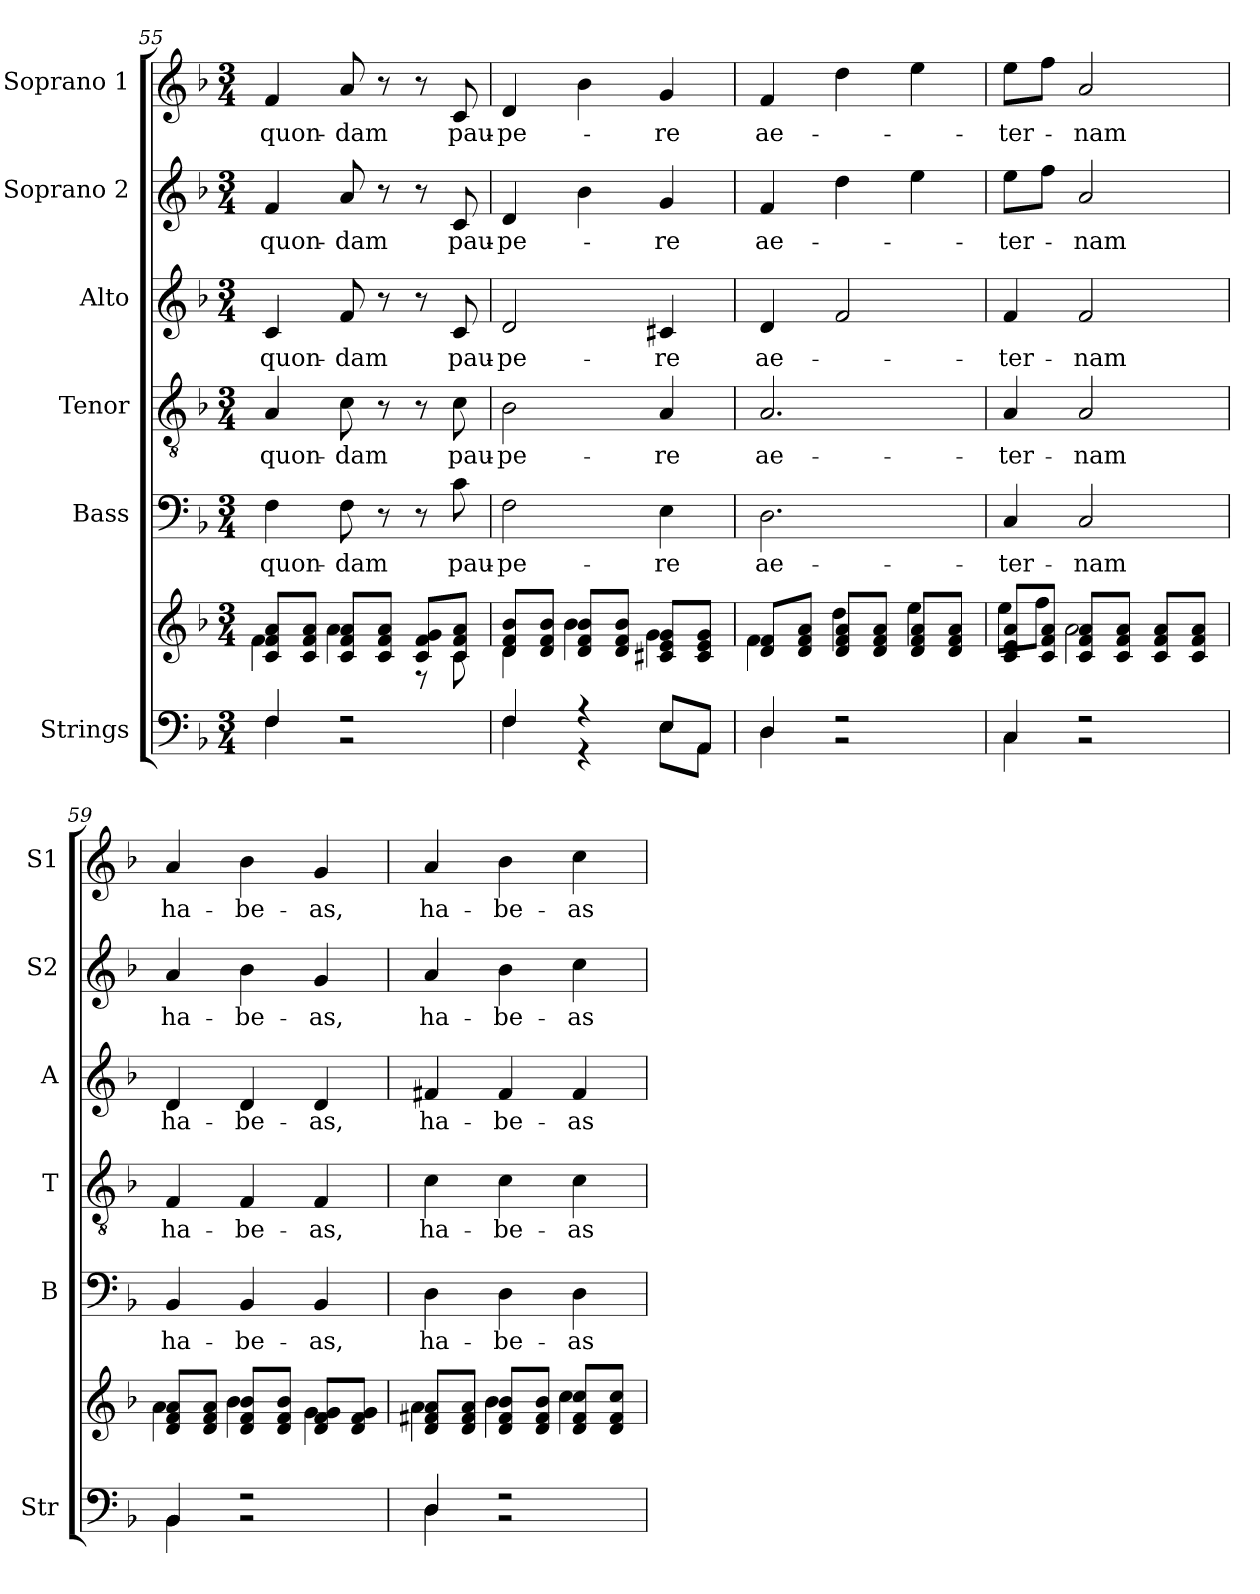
**kern	**kern	**kern	**text	**kern	**text	**kern	**text	**kern	**text	**kern	**text
*part6	*part6	*part5	*part5	*part4	*part4	*part3	*part3	*part2	*part2	*part1	*part1
*staff7	*staff6	*staff5	*staff5	*staff4	*staff4	*staff3	*staff3	*staff2	*staff2	*staff1	*staff1
*I"Strings	*	*I"Bass	*	*I"Tenor	*	*I"Alto	*	*I"Soprano 2	*	*I"Soprano 1	*
*I'Str	*	*I'B	*	*I'T	*	*I'A	*	*I'S2	*	*I'S1	*
*clefF4	*clefG2	*clefF4	*	*clefGv2	*	*clefG2	*	*clefG2	*	*clefG2	*
*k[b-]	*k[b-]	*k[b-]	*	*k[b-]	*	*k[b-]	*	*k[b-]	*	*k[b-]	*
*M3/4	*M3/4	*M3/4	*	*M3/4	*	*M3/4	*	*M3/4	*	*M3/4	*
=55	=55	=55	=55	=55	=55	=55	=55	=55	=55	=55	=55
*^	*^	*	*	*	*	*	*	*	*	*	*
!	!	!	!	!	!LO:LY:b	!	!LO:LY:b	!	!LO:LY:b	!	!LO:LY:b	!	!LO:LY:b
4F/	4F\	8c/ 8f/ 8a/L	4f\	4F	quon-	4A	quon-	4c	quon-	4f	quon-	4f	quon-
.	.	8c/ 8f/ 8a/J	.	.	.	.	.	.	.	.	.	.	.
!	!	!	!	!	!LO:LY:b	!	!LO:LY:b	!	!LO:LY:b	!	!LO:LY:b	!	!LO:LY:b
2r	2r	8c/ 8f/ 8a/L	4a\	8F	-dam	8c	-dam	8f	-dam	8a	-dam	8a	-dam
.	.	8c/ 8f/ 8a/J	.	8r	.	8r	.	8r	.	8r	.	8r	.
.	.	8c/ 8f/ 8g/L	8r	8r	.	8r	.	8r	.	8r	.	8r	.
!	!	!	!	!	!LO:LY:b	!	!LO:LY:b	!	!LO:LY:b	!	!LO:LY:b	!	!LO:LY:b
.	.	8c/ 8f/ 8a/J	8c\	8c	pau-	8c	pau-	8c	pau-	8c	pau-	8c	pau-
=56	=56	=56	=56	=56	=56	=56	=56	=56	=56	=56	=56	=56	=56
!	!	!	!	!	!LO:LY:b	!	!LO:LY:b	!	!LO:LY:b	!	!LO:LY:b	!	!LO:LY:b
4F/	4F\	8d/ 8f/ 8b-/L	4d\	2F	-pe-	2B-	-pe-	2d	-pe-	4d	-pe-	4d	-pe-
.	.	8d/ 8f/ 8b-/J	.	.	.	.	.	.	.	.	.	.	.
4r	4r	8d/ 8f/ 8b-/L	4b-\	.	.	.	.	.	.	4b-	.	4b-	.
.	.	8d/ 8f/ 8b-/J	.	.	.	.	.	.	.	.	.	.	.
!	!	!	!	!	!LO:LY:b	!	!LO:LY:b	!	!LO:LY:b	!	!LO:LY:b	!	!LO:LY:b
8E/L	8E\L	8c#X/ 8e/ 8g/L	4g\	4E	-re	4A	-re	4c#X	-re	4g	-re	4g	-re
8AA/J	8AA\J	8c#/ 8e/ 8g/J	.	.	.	.	.	.	.	.	.	.	.
=57	=57	=57	=57	=57	=57	=57	=57	=57	=57	=57	=57	=57	=57
!	!	!	!	!	!LO:LY:b	!	!LO:LY:b	!	!LO:LY:b	!	!LO:LY:b	!	!LO:LY:b
4D/	4D\	8d/ 8f/L	4f\	2.D	ae-	2.A	ae-	4d	ae-	4f	ae-	4f	ae-
.	.	8d/ 8f/ 8a/J	.	.	.	.	.	.	.	.	.	.	.
2r	2r	8d/ 8f/ 8a/L	4dd\	.	.	.	.	2f	.	4dd	.	4dd	.
.	.	8d/ 8f/ 8a/J	.	.	.	.	.	.	.	.	.	.	.
.	.	8d/ 8f/ 8a/L	4ee\	.	.	.	.	.	.	4ee	.	4ee	.
.	.	8d/ 8f/ 8a/J	.	.	.	.	.	.	.	.	.	.	.
=58	=58	=58	=58	=58	=58	=58	=58	=58	=58	=58	=58	=58	=58
!	!	!	!	!	!LO:LY:b	!	!LO:LY:b	!	!LO:LY:b	!	!LO:LY:b	!	!LO:LY:b
4C/	4C\	8c/ 8e/ 8a/L	8ee\L	4C	-ter-	4A	-ter-	4f	-ter-	8eeL	-ter-	8eeL	-ter-
.	.	8c/ 8f/ 8a/J	8ff\J	.	.	.	.	.	.	8ffJ	.	8ffJ	.
!	!	!	!	!	!LO:LY:b	!	!LO:LY:b	!	!LO:LY:b	!	!LO:LY:b	!	!LO:LY:b
2r	2r	8c/ 8f/ 8a/L	2a\	2C	-nam	2A	-nam	2f	-nam	2a	-nam	2a	-nam
.	.	8c/ 8f/ 8a/J	.	.	.	.	.	.	.	.	.	.	.
.	.	8c/ 8f/ 8a/L	.	.	.	.	.	.	.	.	.	.	.
.	.	8c/ 8f/ 8a/J	.	.	.	.	.	.	.	.	.	.	.
=59	=59	=59	=59	=59	=59	=59	=59	=59	=59	=59	=59	=59	=59
!	!	!	!	!	!LO:LY:b	!	!LO:LY:b	!	!LO:LY:b	!	!LO:LY:b	!	!LO:LY:b
4BB-/	4BB-\	8d/ 8f/ 8a/L	4a\	4BB-	ha-	4F	ha-	4d	ha-	4a	ha-	4a	ha-
.	.	8d/ 8f/ 8a/J	.	.	.	.	.	.	.	.	.	.	.
!	!	!	!	!	!LO:LY:b	!	!LO:LY:b	!	!LO:LY:b	!	!LO:LY:b	!	!LO:LY:b
2r	2r	8d/ 8f/ 8b-/L	4b-\	4BB-	-be-	4F	-be-	4d	-be-	4b-	-be-	4b-	-be-
.	.	8d/ 8f/ 8b-/J	.	.	.	.	.	.	.	.	.	.	.
!	!	!	!	!	!LO:LY:b	!	!LO:LY:b	!	!LO:LY:b	!	!LO:LY:b	!	!LO:LY:b
.	.	8d/ 8f/ 8g/L	4g\	4BB-	-as,	4F	-as,	4d	-as,	4g	-as,	4g	-as,
.	.	8d/ 8f/ 8g/J	.	.	.	.	.	.	.	.	.	.	.
=60	=60	=60	=60	=60	=60	=60	=60	=60	=60	=60	=60	=60	=60
!	!	!	!	!	!LO:LY:b	!	!LO:LY:b	!	!LO:LY:b	!	!LO:LY:b	!	!LO:LY:b
4D/	4D\	8d/ 8f#X/ 8a/L	4a\	4D	ha-	4c	ha-	4f#X	ha-	4a	ha-	4a	ha-
.	.	8d/ 8f#/ 8a/J	.	.	.	.	.	.	.	.	.	.	.
!	!	!	!	!	!LO:LY:b	!	!LO:LY:b	!	!LO:LY:b	!	!LO:LY:b	!	!LO:LY:b
2r	2r	8d/ 8f#/ 8b-/L	4b-\	4D	-be-	4c	-be-	4f#	-be-	4b-	-be-	4b-	-be-
.	.	8d/ 8f#/ 8b-/J	.	.	.	.	.	.	.	.	.	.	.
!	!	!	!	!	!LO:LY:b	!	!LO:LY:b	!	!LO:LY:b	!	!LO:LY:b	!	!LO:LY:b
.	.	8d/ 8f#/ 8cc/L	4cc\	4D	-as	4c	-as	4f#	-as	4cc	-as	4cc	-as
.	.	8d/ 8f#/ 8cc/J	.	.	.	.	.	.	.	.	.	.	.
*v	*v	*	*	*	*	*	*	*	*	*	*	*	*
*	*v	*v	*	*	*	*	*	*	*	*	*	*
=	=	=	=	=	=	=	=	=	=	=	=
*-	*-	*-	*-	*-	*-	*-	*-	*-	*-	*-	*-
